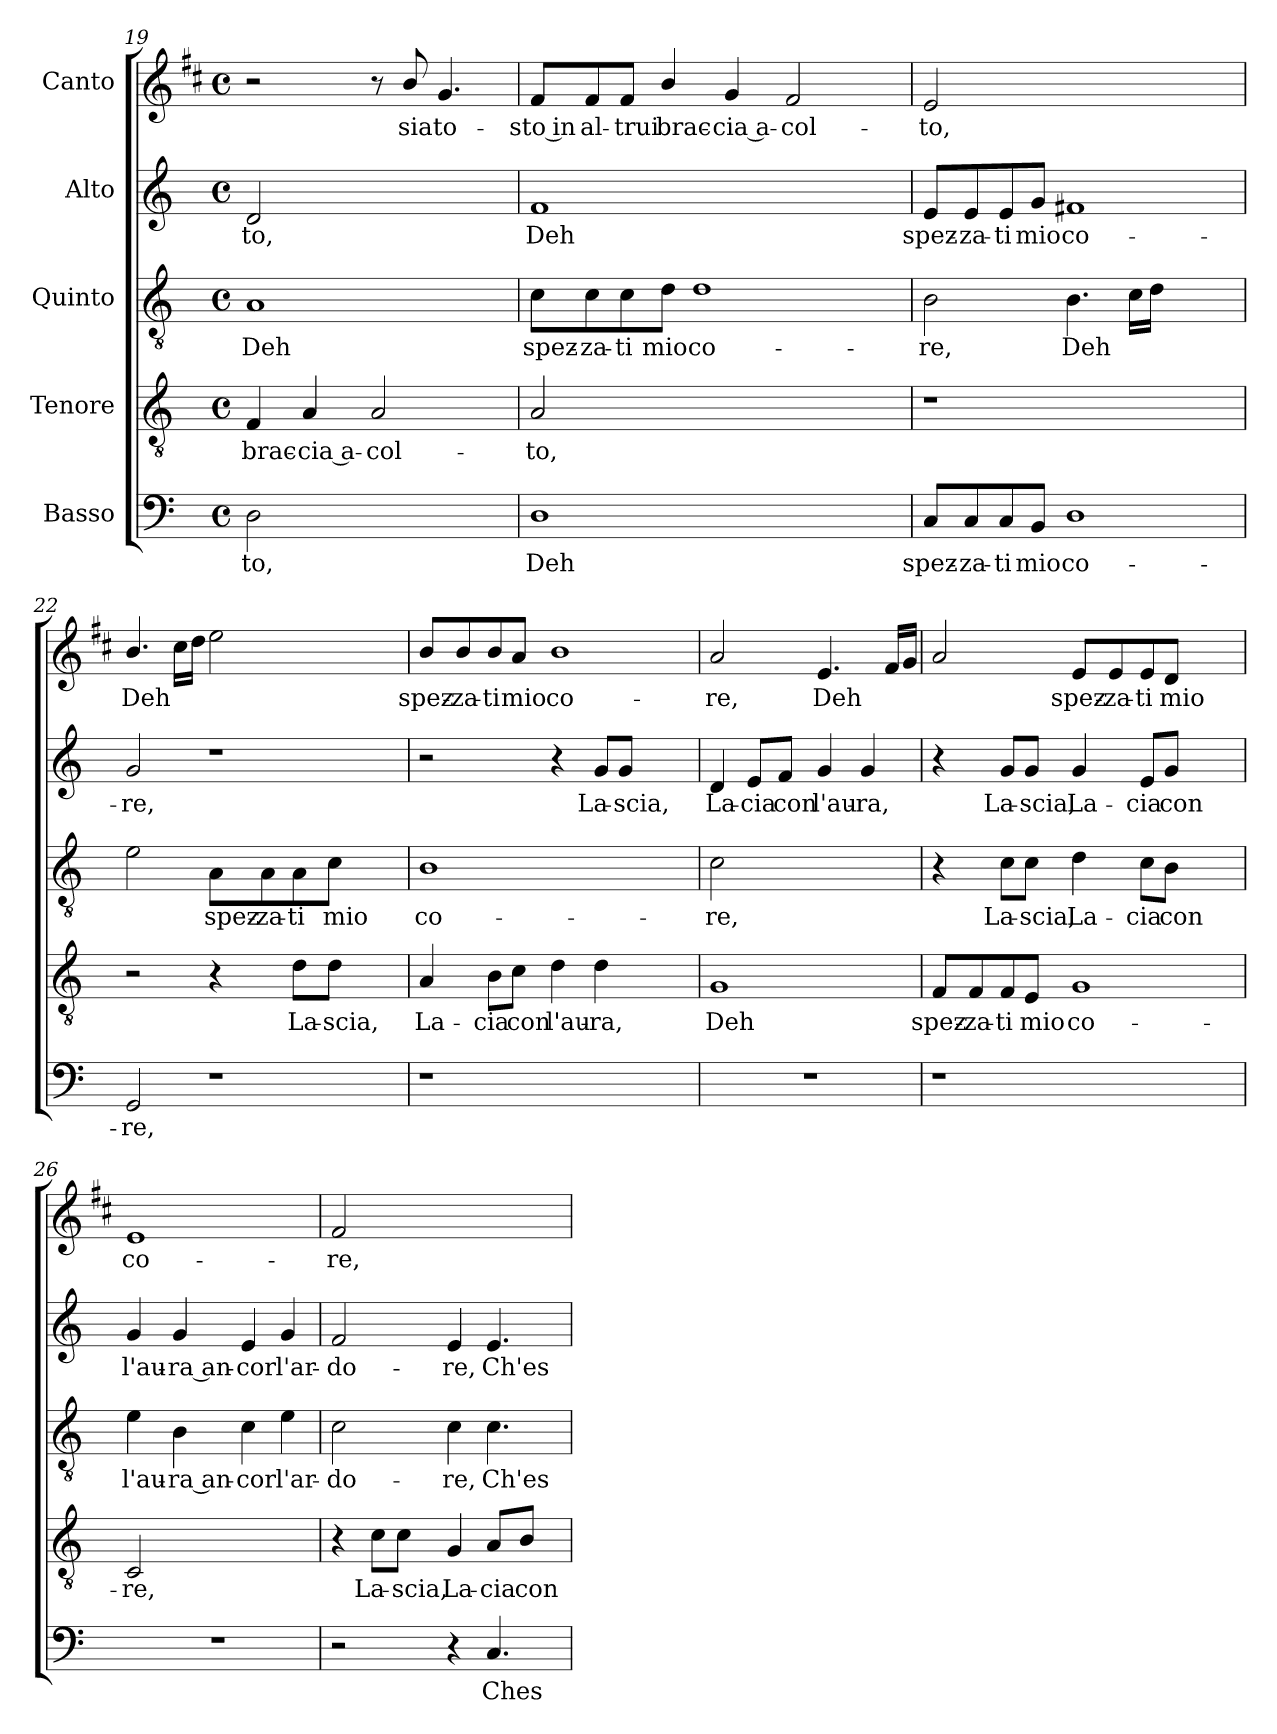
**kern	**text	**kern	**text	**kern	**text	**kern	**text	**kern	**text
*part5	*part5	*part4	*part4	*part3	*part3	*part2	*part2	*part1	*part1
*staff5	*staff5	*staff4	*staff4	*staff3	*staff3	*staff2	*staff2	*staff1	*staff1
*I"Basso	*	*I"Tenore	*	*I"Quinto	*	*I"Alto	*	*I"Canto	*
!!LO:PB:g=z
*clefF4	*	*clefGv2	*	*clefGv2	*	*clefG2	*	*clefG2	*
*	*	*	*	*	*	*	*	*ITrd1c2	*
*k[]	*	*k[]	*	*k[]	*	*k[]	*	*k[]	*
*M4/4	*	*M4/4	*	*M4/4	*	*M4/4	*	*M4/4	*
*met(c)	*	*met(c)	*	*met(c)	*	*met(c)	*	*met(c)	*
=19	=19	=19	=19	=19	=19	=19	=19	=19	=19
!	!LO:LY:b	!	!LO:LY:b	!	!LO:LY:b	!	!LO:LY:b	!	!
*	*	*	*	*	*	*	*	*^	*
2D\	-to,	4F/	brac-	1A	Deh	2d/	-to,	2r	2ryy	.
!	!	!	!LO:LY:b	!	!	!	!	!	!	!
.	.	4A/	-cia a-	.	.	.	.	.	.	.
!	!	!	!LO:LY:b	!	!	!	!	!	!	!
2ryy	.	2A/	-col-	.	.	2ryy	.	8r	4ryy	.
!	!	!	!	!	!	!	!	!	!	!LO:LY:b
.	.	.	.	.	.	.	.	8a/	.	sia
!	!	!	!	!	!	!	!	!	!	!LO:LY:b
.	.	.	.	.	.	.	.	4.f/	4ryy	to-
8ryy	.	8ryy	.	8ryy	.	8ryy	.	.	8ryy	.
!!LO:LB:g=z	!!
=20	=20	=20	=20	=20	=20	=20	=20	=20	=20	=20
!	!LO:LY:b	!	!LO:LY:b	!	!LO:LY:b	!	!LO:LY:b	!	!	!LO:LY:b
1D	Deh	2A/	-to,	8c\L	spez-	1f	Deh	8e/L	1ryy	-sto in
!	!	!	!	!	!LO:LY:b	!	!	!	!	!LO:LY:b
.	.	.	.	8c\	-za-	.	.	8e/	.	al-
!	!	!	!	!	!LO:LY:b	!	!	!	!	!LO:LY:b
.	.	.	.	8c\	-ti	.	.	8e/J	.	-trui
!	!	!	!	!	!LO:LY:b	!	!	!	!	!LO:LY:b
.	.	.	.	8d\J	mio	.	.	4a/	.	brac-
!	!	!	!	!	!LO:LY:b	!	!	!	!	!
.	.	1ryy	.	1d	co-	.	.	.	.	.
!	!	!	!	!	!	!	!	!	!	!LO:LY:b
.	.	.	.	.	.	.	.	4f/	.	-cia a-
!	!	!	!	!	!	!	!	!	!	!LO:LY:b
.	.	.	.	.	.	.	.	2e/	.	-col-
2ryy	.	.	.	.	.	2ryy	.	.	2ryy	.
.	.	.	.	.	.	.	.	8ryy	.	.
!!LO:LB:g=z	!!
=21	=21	=21	=21	=21	=21	=21	=21	=21	=21	=21
!	!LO:LY:b	!	!	!	!LO:LY:b	!	!LO:LY:b	!	!	!LO:LY:b
8C/L	spez-	1r	.	2B\	-re,	8e/L	spez-	2d/	1ryy	-to,
!	!LO:LY:b	!	!	!	!	!	!LO:LY:b	!	!	!
8C/	-za-	.	.	.	.	8e/	-za-	.	.	.
!	!LO:LY:b	!	!	!	!	!	!LO:LY:b	!	!	!
8C/	-ti	.	.	.	.	8e/	-ti	.	.	.
!	!LO:LY:b	!	!	!	!	!	!LO:LY:b	!	!	!
8BB/J	mio	.	.	.	.	8g/J	mio	.	.	.
!	!LO:LY:b	!	!	!	!LO:LY:b	!	!LO:LY:b	!	!	!
1D	co-	.	.	4.B\	Deh	1f#X	co-	1ryy	.	.
.	.	.	.	16c\LL	.	.	.	.	.	.
.	.	.	.	16d\JJ	.	.	.	.	.	.
.	.	2ryy	.	2ryy	.	.	.	.	2ryy	.
!!LO:PB:g=z
=22	=22	=22	=22	=22	=22	=22	=22	=22	=22	=22
!	!LO:LY:b	!	!	!	!	!	!LO:LY:b	!	!	!LO:LY:b
*	*	*	*	*	*	*	*	*v	*v	*
2GG/	-re,	2r	.	2e\	.	2g/	-re,	4.a/	Deh
.	.	.	.	.	.	.	.	16b\LL	.
.	.	.	.	.	.	.	.	16cc\JJ	.
!	!	!	!	!	!LO:LY:b	!	!	!	!
1r	.	4r	.	8A\L	spez-	1r	.	2dd\	.
!	!	!	!	!	!LO:LY:b	!	!	!	!
.	.	.	.	8A\	-za-	.	.	.	.
!	!	!	!LO:LY:b	!	!LO:LY:b	!	!	!	!
.	.	8d\L	La-	8A\	-ti	.	.	.	.
!	!	!	!LO:LY:b	!	!LO:LY:b	!	!	!	!
.	.	8d\J	-scia,	8c\J	mio	.	.	.	.
.	.	2ryy	.	2ryy	.	.	.	2ryy	.
=23	=23	=23	=23	=23	=23	=23	=23	=23	=23
!	!	!	!LO:LY:b	!	!LO:LY:b	!	!	!	!LO:LY:b
1r	.	4A/	La-	1B	co-	2r	.	8a/L	spez-
!	!	!	!	!	!	!	!	!	!LO:LY:b
.	.	.	.	.	.	.	.	8a/	-za-
!	!	!	!LO:LY:b	!	!	!	!	!	!LO:LY:b
.	.	8B\L	-cia	.	.	.	.	8a/	-ti
!	!	!	!LO:LY:b	!	!	!	!	!	!LO:LY:b
.	.	8c\J	con	.	.	.	.	8g/J	mio
!	!	!	!LO:LY:b	!	!	!	!	!	!LO:LY:b
.	.	4d\	l'au-	.	.	4r	.	1a	co-
!	!	!	!LO:LY:b	!	!	!	!LO:LY:b	!	!
.	.	4d\	-ra,	.	.	8g/L	La-	.	.
!	!	!	!	!	!	!	!LO:LY:b	!	!
.	.	.	.	.	.	8g/J	-scia,	.	.
2ryy	.	2ryy	.	2ryy	.	2ryy	.	.	.
=24	=24	=24	=24	=24	=24	=24	=24	=24	=24
!	!	!	!LO:LY:b	!	!LO:LY:b	!	!LO:LY:b	!	!LO:LY:b
1r	.	1G	Deh	2c\	-re,	4d/	La-	2g/	-re,
!	!	!	!	!	!	!	!LO:LY:b	!	!
.	.	.	.	.	.	8e/L	-cia	.	.
!	!	!	!	!	!	!	!LO:LY:b	!	!
.	.	.	.	.	.	8f/J	con	.	.
!	!	!	!	!	!	!	!LO:LY:b	!	!LO:LY:b
.	.	.	.	2ryy	.	4g/	l'au-	4.d/	Deh
!	!	!	!	!	!	!	!LO:LY:b	!	!
.	.	.	.	.	.	4g/	-ra,	.	.
.	.	.	.	.	.	.	.	16e/LL	.
.	.	.	.	.	.	.	.	16f/JJ	.
!!LO:LB:g=z
=25	=25	=25	=25	=25	=25	=25	=25	=25	=25
!	!	!	!LO:LY:b	!	!	!	!	!	!
1r	.	8F/L	spez-	4r	.	4r	.	2g/	.
!	!	!	!LO:LY:b	!	!	!	!	!	!
.	.	8F/	-za-	.	.	.	.	.	.
!	!	!	!LO:LY:b	!	!LO:LY:b	!	!LO:LY:b	!	!
.	.	8F/	-ti	8c\L	La-	8g/L	La-	.	.
!	!	!	!LO:LY:b	!	!LO:LY:b	!	!LO:LY:b	!	!
.	.	8E/J	mio	8c\J	-scia,	8g/J	-scia,	.	.
!	!	!	!LO:LY:b	!	!LO:LY:b	!	!LO:LY:b	!	!LO:LY:b
.	.	1G	co-	4d\	La-	4g/	La-	8d/L	spez-
!	!	!	!	!	!	!	!	!	!LO:LY:b
.	.	.	.	.	.	.	.	8d/	-za-
!	!	!	!	!	!LO:LY:b	!	!LO:LY:b	!	!LO:LY:b
.	.	.	.	8c\L	-cia	8e/L	-cia	8d/	-ti
!	!	!	!	!	!LO:LY:b	!	!LO:LY:b	!	!LO:LY:b
.	.	.	.	8B\J	con	8g/J	con	8c/J	mio
2ryy	.	.	.	2ryy	.	2ryy	.	2ryy	.
=26	=26	=26	=26	=26	=26	=26	=26	=26	=26
!	!	!	!LO:LY:b	!	!LO:LY:b	!	!LO:LY:b	!	!LO:LY:b
1r	.	2C/	-re,	4e\	l'au-	4g/	l'au-	1d	co-
!	!	!	!	!	!LO:LY:b	!	!LO:LY:b	!	!
.	.	.	.	4B\	-ra an-	4g/	-ra an-	.	.
!	!	!	!	!	!LO:LY:b	!	!LO:LY:b	!	!
.	.	2ryy	.	4c\	-cor	4e/	-cor	.	.
!	!	!	!	!	!LO:LY:b	!	!LO:LY:b	!	!
.	.	.	.	4e\	l'ar-	4g/	l'ar-	.	.
!!LO:LB:g=z
=27	=27	=27	=27	=27	=27	=27	=27	=27	=27
!	!	!	!	!	!LO:LY:b	!	!LO:LY:b	!	!LO:LY:b
2r	.	4r	.	2c\	-do-	2f/	-do-	2e/	-re,
!	!	!	!LO:LY:b	!	!	!	!	!	!
.	.	8c\L	La-	.	.	.	.	.	.
!	!	!	!LO:LY:b	!	!	!	!	!	!
.	.	8c\J	-scia,	.	.	.	.	.	.
!	!	!	!LO:LY:b	!	!LO:LY:b	!	!LO:LY:b	!	!
4r	.	4G/	La-	4c\	-re,	4e/	-re,	2ryy	.
!	!LO:LY:b	!	!LO:LY:b	!	!LO:LY:b	!	!LO:LY:b	!	!
4.C/	Ches-	8A/L	-cia	4.c\	Ch'es-	4.e/	Ch'es-	.	.
!	!	!	!LO:LY:b	!	!	!	!	!	!
.	.	8B/J	con	.	.	.	.	.	.
.	.	8ryy	.	.	.	.	.	8ryy	.
=	=	=	=	=	=	=	=	=	=
*-	*-	*-	*-	*-	*-	*-	*-	*-	*-
